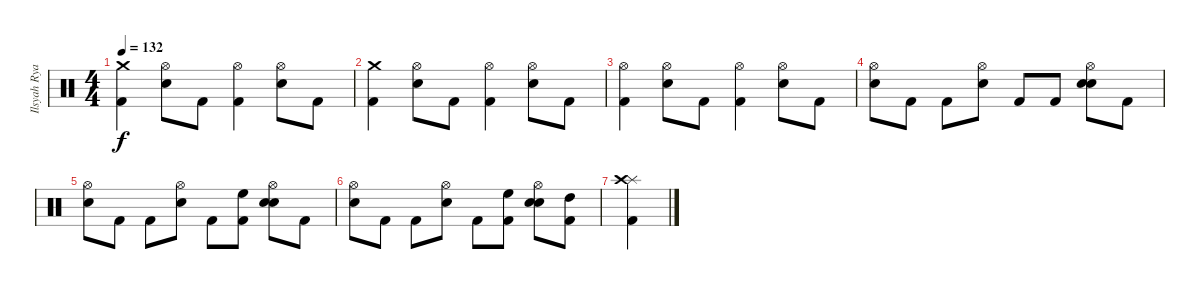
\track ("Ilsyah Ryan Reza (drum)" "Ilsyah Rya") {instrument percussion}
\staff {score}
\articulation defaults
\ts (4 4)
\tempo 132
\clef neutral
\ks c
("Crash medium (hit)" "Kick (hit) 2").4{dy f} ("Hi-Hat (open)" "Electric Snare (hit)").8 "Kick (hit) 2".8 ("Hi-Hat (open)" "Kick (hit) 2").4 ("Hi-Hat (open)" "Electric Snare (hit)").8 "Kick (hit) 2".8 |
("Crash medium (hit)" "Kick (hit) 2").4 ("Hi-Hat (open)" "Electric Snare (hit)").8 "Kick (hit) 2".8 ("Hi-Hat (open)" "Kick (hit) 2").4 ("Hi-Hat (open)" "Electric Snare (hit)").8 "Kick (hit) 2".8 |
("Hi-Hat (open)" "Kick (hit) 2").4 ("Hi-Hat (open)" "Electric Snare (hit)").8 "Kick (hit) 2".8 ("Hi-Hat (open)" "Kick (hit) 2").4 ("Hi-Hat (open)" "Electric Snare (hit)").8 "Kick (hit) 2".8 |
("Hi-Hat (open)" "Electric Snare (hit)").8 "Kick (hit) 2".8 "Kick (hit) 2".8 ("Hi-Hat (open)" "Electric Snare (hit)").8 "Kick (hit) 2".8 "Kick (hit) 2".8 ("Hi-Hat (open)" "Snare (hit) 2" "Electric Snare (hit)").8 "Kick (hit) 2".8 |
("Hi-Hat (open)" "Electric Snare (hit)").8 "Kick (hit) 2".8 "Kick (hit) 2".8 ("Hi-Hat (open)" "Electric Snare (hit)").8 "Kick (hit) 2".8 ("High Floor Tom (hit)" "Kick (hit) 2").8 ("Hi-Hat (open)" "Snare (hit) 2" "Electric Snare (hit)").8 "Kick (hit) 2".8 |
("Hi-Hat (open)" "Electric Snare (hit)").8 "Kick (hit) 2".8 "Kick (hit) 2".8 ("Hi-Hat (open)" "Electric Snare (hit)").8 "Kick (hit) 2".8 ("High Floor Tom (hit)" "Kick (hit) 2").8 ("Hi-Hat (open)" "Snare (hit) 2" "Electric Snare (hit)").8 ("High Tom (hit)" "Kick (hit) 2").8 |
("Splash (hit)" "Crash high (hit)" "Kick (hit) 2").4
